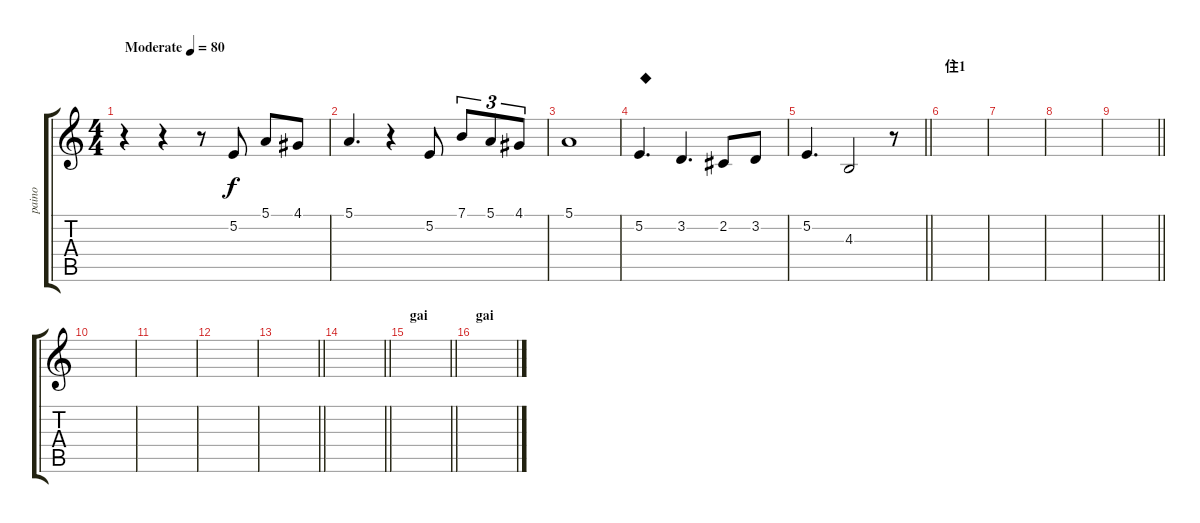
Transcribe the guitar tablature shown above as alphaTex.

\track ("paino" "paino") {instrument electricgrandpiano}
\staff {score tabs}
\tuning (E4 B3 G3 D3 A2 E2) {hide}
\ts (4 4)
\tempo (80 "Moderate")
\clef g2
\ks c
r.4{dy f instrument electricgrandpiano} r.4 r.8 5.2.8 5.1.8 4.1.8 |
5.1.4{d} r.4 5.2.8 7.1.8{tu (3 2)} 5.1.8{tu (3 2)} 4.1.8{tu (3 2)} |
5.1.1 |
5.2.4{d txt "◆"} 3.2.4{d} 2.2.8 3.2.8 |
\barLineRight lightlight
5.2.4{d} 4.3.2 r.8 |
\section ("" "住1")
|
|
|
\barLineRight lightlight
|
|
|
|
\barLineRight lightlight
|
\barLineRight lightlight
|
\section ("" "gai ")
\barLineRight lightlight
|
\section ("" "gai")
